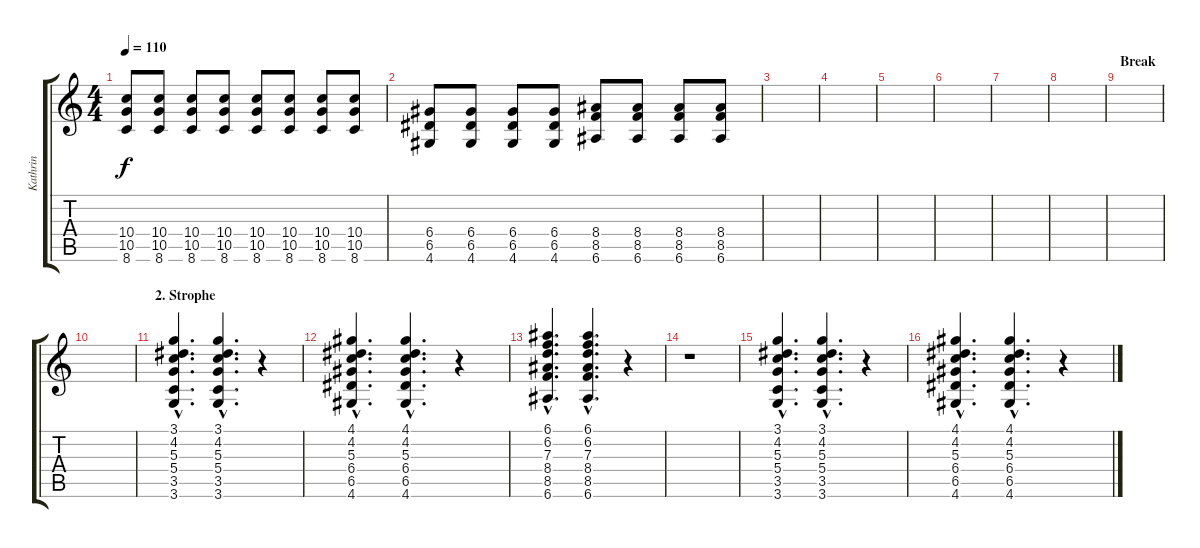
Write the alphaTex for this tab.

\track ("Kathrin" "Kathrin") {instrument acousticguitarsteel}
\staff {score tabs}
\tuning (E4 B3 G3 D3 A2 E2) {hide}
\ts (4 4)
\tempo 110
\clef g2
\ks c
(10.4 10.5 8.6).8{dy f} (10.4 10.5 8.6).8 (10.4 10.5 8.6).8 (10.4 10.5 8.6).8 (10.4 10.5 8.6).8 (10.4 10.5 8.6).8 (10.4 10.5 8.6).8 (10.4 10.5 8.6).8 |
(6.4 6.5 4.6).8 (6.4 6.5 4.6).8 (6.4 6.5 4.6).8 (6.4 6.5 4.6).8 (8.4 8.5 6.6).8 (8.4 8.5 6.6).8 (8.4 8.5 6.6).8 (8.4 8.5 6.6).8 |
|
|
|
|
|
|
\section ("" "Break")
|
|
\section ("" "2. Strophe")
(3.1{hac} 4.2{hac} 5.3{hac} 5.4{hac} 3.5{hac} 3.6{hac}).4{d} (3.1{hac} 4.2{hac} 5.3{hac} 5.4{hac} 3.5{hac} 3.6{hac}).4{d} r.4 |
(4.1{hac} 4.2{hac} 5.3{hac} 6.4{hac} 6.5{hac} 4.6{hac}).4{d} (4.1{hac} 4.2{hac} 5.3{hac} 6.4{hac} 6.5{hac} 4.6{hac}).4{d} r.4 |
(6.1{hac} 6.2{hac} 7.3{hac} 8.4{hac} 8.5{hac} 6.6{hac}).4{d} (6.1{hac} 6.2{hac} 7.3{hac} 8.4{hac} 8.5{hac} 6.6{hac}).4{d} r.4 |
r.1 |
(3.1{hac} 4.2{hac} 5.3{hac} 5.4{hac} 3.5{hac} 3.6{hac}).4{d} (3.1{hac} 4.2{hac} 5.3{hac} 5.4{hac} 3.5{hac} 3.6{hac}).4{d} r.4 |
(4.1{hac} 4.2{hac} 5.3{hac} 6.4{hac} 6.5{hac} 4.6{hac}).4{d} (4.1{hac} 4.2{hac} 5.3{hac} 6.4{hac} 6.5{hac} 4.6{hac}).4{d} r.4
